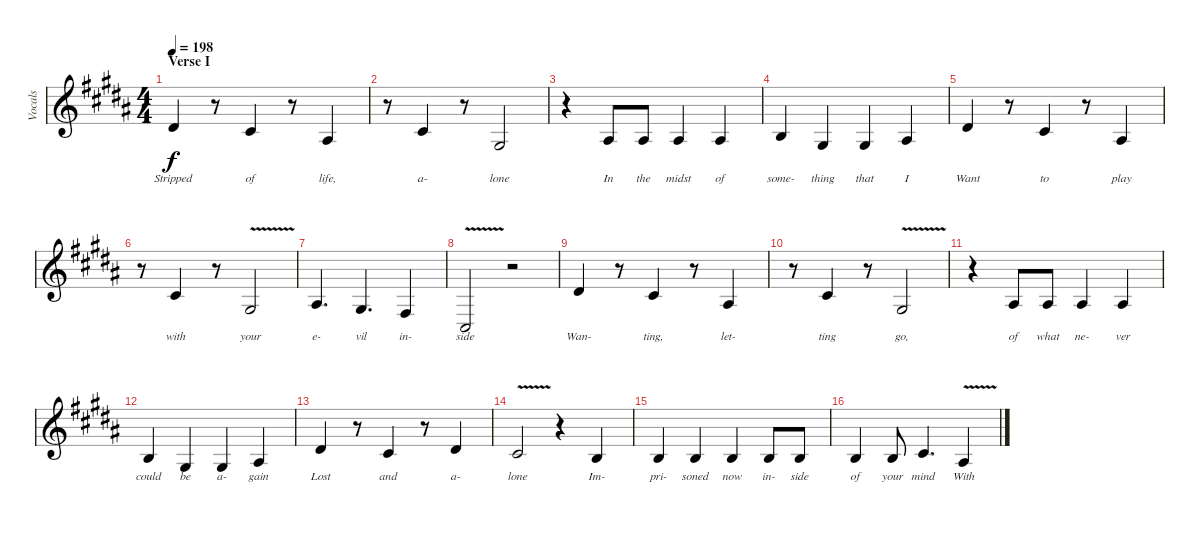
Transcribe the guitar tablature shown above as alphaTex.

\track ("Vocals" "Vocals") {instrument lead6voice}
\staff {score}
\tuning (Eb4 Bb3 Gb3 Db3 Ab2 Db2) {hide}
\ts (4 4)
\section ("" "Verse I")
\tempo 198
\clef g2
\ks b
5.2.4{lyrics (0 "Stripped") lyrics (1 "") lyrics (2 "") lyrics (3 "") lyrics (4 "") dy f} r.8 3.2.4{lyrics (0 "of") lyrics (1 "") lyrics (2 "") lyrics (3 "") lyrics (4 "")} r.8 4.3.4{lyrics (0 "life,") lyrics (1 "") lyrics (2 "") lyrics (3 "") lyrics (4 "")} |
r.8 3.2.4{lyrics (0 "a-") lyrics (1 "") lyrics (2 "") lyrics (3 "") lyrics (4 "")} r.8 2.3{be (custom 0 0 25 0 35 4 60 4)}.2{lyrics (0 "lone") lyrics (1 "") lyrics (2 "") lyrics (3 "") lyrics (4 "")} |
r.4 4.3.8{lyrics (0 "In") lyrics (1 "") lyrics (2 "") lyrics (3 "") lyrics (4 "")} 4.3.8{lyrics (0 "the") lyrics (1 "") lyrics (2 "") lyrics (3 "") lyrics (4 "")} 4.3.4{lyrics (0 "midst") lyrics (1 "") lyrics (2 "") lyrics (3 "") lyrics (4 "")} 4.3.4{lyrics (0 "of") lyrics (1 "") lyrics (2 "") lyrics (3 "") lyrics (4 "")} |
5.3.4{lyrics (0 "some-") lyrics (1 "") lyrics (2 "") lyrics (3 "") lyrics (4 "")} 2.3.4{lyrics (0 "thing") lyrics (1 "") lyrics (2 "") lyrics (3 "") lyrics (4 "")} 2.3.4{lyrics (0 "that") lyrics (1 "") lyrics (2 "") lyrics (3 "") lyrics (4 "")} 4.3.4{lyrics (0 "I") lyrics (1 "") lyrics (2 "") lyrics (3 "") lyrics (4 "")} |
5.2.4{lyrics (0 "Want") lyrics (1 "") lyrics (2 "") lyrics (3 "") lyrics (4 "")} r.8 3.2.4{lyrics (0 "to") lyrics (1 "") lyrics (2 "") lyrics (3 "") lyrics (4 "")} r.8 4.3.4{lyrics (0 "play") lyrics (1 "") lyrics (2 "") lyrics (3 "") lyrics (4 "")} |
r.8 3.2.4{lyrics (0 "with") lyrics (1 "") lyrics (2 "") lyrics (3 "") lyrics (4 "")} r.8 2.3{v}.2{lyrics (0 "your") lyrics (1 "") lyrics (2 "") lyrics (3 "") lyrics (4 "")} |
4.3.4{d lyrics (0 "e-") lyrics (1 "") lyrics (2 "") lyrics (3 "") lyrics (4 "")} 2.3.4{d lyrics (0 "vil") lyrics (1 "") lyrics (2 "") lyrics (3 "") lyrics (4 "")} 5.4.4{lyrics (0 "in-") lyrics (1 "") lyrics (2 "") lyrics (3 "") lyrics (4 "")} |
5.5{v}.2{lyrics (0 "side") lyrics (1 "") lyrics (2 "") lyrics (3 "") lyrics (4 "")} r.2 |
5.2.4{lyrics (0 "Wan-") lyrics (1 "") lyrics (2 "") lyrics (3 "") lyrics (4 "")} r.8 3.2.4{lyrics (0 "ting,") lyrics (1 "") lyrics (2 "") lyrics (3 "") lyrics (4 "")} r.8 4.3.4{lyrics (0 "let-") lyrics (1 "") lyrics (2 "") lyrics (3 "") lyrics (4 "")} |
r.8 3.2.4{lyrics (0 "ting") lyrics (1 "") lyrics (2 "") lyrics (3 "") lyrics (4 "")} r.8 2.3{v}.2{lyrics (0 "go,") lyrics (1 "") lyrics (2 "") lyrics (3 "") lyrics (4 "")} |
r.4 4.3.8{lyrics (0 "of") lyrics (1 "") lyrics (2 "") lyrics (3 "") lyrics (4 "")} 4.3.8{lyrics (0 "what") lyrics (1 "") lyrics (2 "") lyrics (3 "") lyrics (4 "")} 4.3.4{lyrics (0 "ne-") lyrics (1 "") lyrics (2 "") lyrics (3 "") lyrics (4 "")} 4.3.4{lyrics (0 "ver") lyrics (1 "") lyrics (2 "") lyrics (3 "") lyrics (4 "")} |
5.3.4{lyrics (0 "could") lyrics (1 "") lyrics (2 "") lyrics (3 "") lyrics (4 "")} 2.3.4{lyrics (0 "be") lyrics (1 "") lyrics (2 "") lyrics (3 "") lyrics (4 "")} 2.3.4{lyrics (0 "a-") lyrics (1 "") lyrics (2 "") lyrics (3 "") lyrics (4 "")} 4.3.4{lyrics (0 "gain") lyrics (1 "") lyrics (2 "") lyrics (3 "") lyrics (4 "")} |
5.2.4{lyrics (0 "Lost") lyrics (1 "") lyrics (2 "") lyrics (3 "") lyrics (4 "")} r.8 3.2.4{lyrics (0 "and") lyrics (1 "") lyrics (2 "") lyrics (3 "") lyrics (4 "")} r.8 5.2.4{lyrics (0 "a-") lyrics (1 "") lyrics (2 "") lyrics (3 "") lyrics (4 "")} |
3.2{v}.2{lyrics (0 "lone") lyrics (1 "") lyrics (2 "") lyrics (3 "") lyrics (4 "")} r.4 5.3.4{lyrics (0 "Im-") lyrics (1 "") lyrics (2 "") lyrics (3 "") lyrics (4 "")} |
5.3.4{lyrics (0 "pri-") lyrics (1 "") lyrics (2 "") lyrics (3 "") lyrics (4 "")} 5.3.4{lyrics (0 "soned") lyrics (1 "") lyrics (2 "") lyrics (3 "") lyrics (4 "")} 5.3.4{lyrics (0 "now") lyrics (1 "") lyrics (2 "") lyrics (3 "") lyrics (4 "")} 5.3.8{lyrics (0 "in-") lyrics (1 "") lyrics (2 "") lyrics (3 "") lyrics (4 "")} 5.3.8{lyrics (0 "side") lyrics (1 "") lyrics (2 "") lyrics (3 "") lyrics (4 "")} |
5.3.4{lyrics (0 "of") lyrics (1 "") lyrics (2 "") lyrics (3 "") lyrics (4 "")} 5.3.8{lyrics (0 "your") lyrics (1 "") lyrics (2 "") lyrics (3 "") lyrics (4 "")} 3.2.4{d lyrics (0 "mind") lyrics (1 "") lyrics (2 "") lyrics (3 "") lyrics (4 "")} 4.3{v}.4{lyrics (0 "With") lyrics (1 "") lyrics (2 "") lyrics (3 "") lyrics (4 "")}
